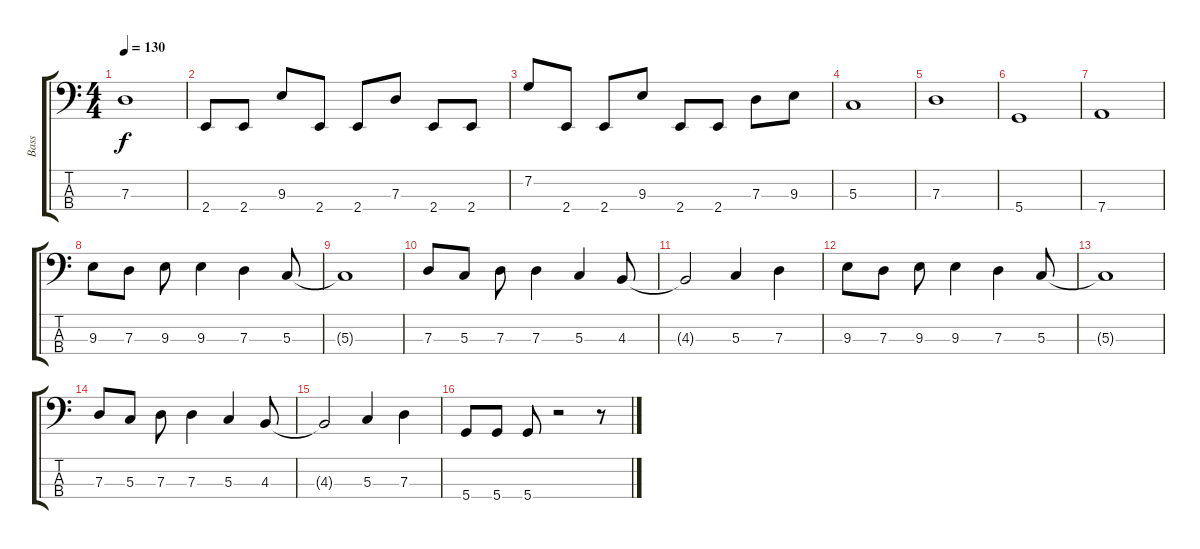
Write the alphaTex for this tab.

\track ("Bass" "Bass") {instrument electricbasspick}
\staff {score tabs}
\tuning (F2 C2 G1 D1) {hide}
\ts (4 4)
\tempo 130
\clef f4
\ks c
7.3.1{dy f} |
2.4.8 2.4.8 9.3.8 2.4.8 2.4.8 7.3.8 2.4.8 2.4.8 |
7.2.8 2.4.8 2.4.8 9.3.8 2.4.8 2.4.8 7.3.8 9.3.8 |
5.3.1 |
7.3.1 |
5.4.1 |
7.4.1 |
9.3.8 7.3.8 9.3.8 9.3.4 7.3.4 5.3.8 |
5.3{t}.1 |
7.3.8 5.3.8 7.3.8 7.3.4 5.3.4 4.3.8 |
4.3{t}.2 5.3.4 7.3.4 |
9.3.8 7.3.8 9.3.8 9.3.4 7.3.4 5.3.8 |
5.3{t}.1 |
7.3.8 5.3.8 7.3.8 7.3.4 5.3.4 4.3.8 |
4.3{t}.2 5.3.4 7.3.4 |
5.4.8 5.4.8 5.4.8 r.2 r.8
